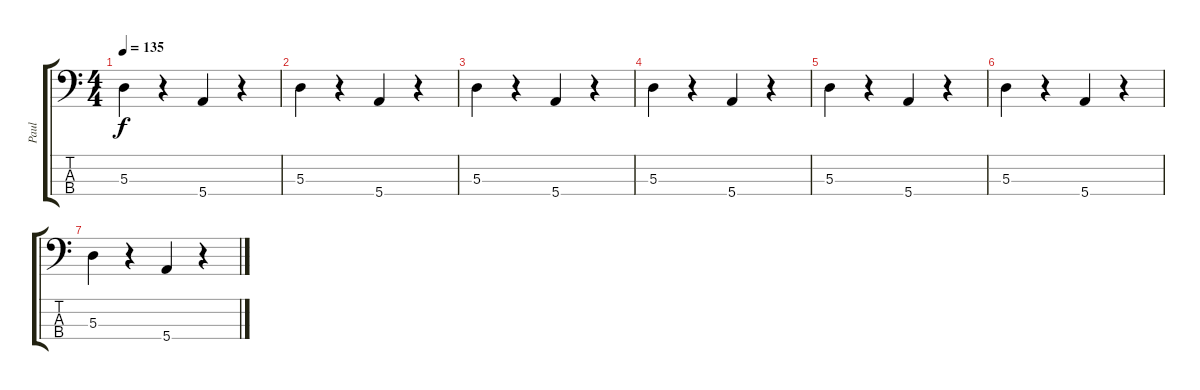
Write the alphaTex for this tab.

\track ("Paul" "Paul") {instrument electricbassfinger}
\staff {score tabs}
\tuning (G2 D2 A1 E1) {hide}
\ts (4 4)
\tempo 135
\clef f4
\ks c
5.3.4{dy f volume 13} r.4 5.4.4 r.4 |
5.3.4{volume 12} r.4 5.4.4 r.4 |
5.3.4{volume 11} r.4 5.4.4 r.4 |
5.3.4{volume 10} r.4 5.4.4 r.4 |
5.3.4{volume 9} r.4 5.4.4 r.4 |
5.3.4{volume 8} r.4 5.4.4 r.4 |
5.3.4{volume 6} r.4 5.4.4 r.4
